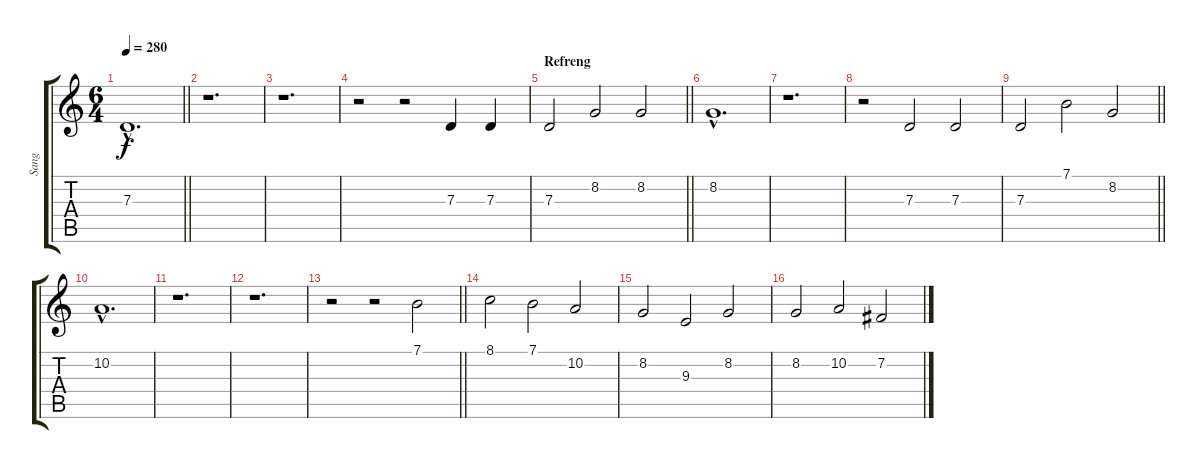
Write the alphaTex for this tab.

\track ("Sang" "Sang") {instrument tuba}
\staff {score tabs}
\tuning (E4 B3 G3 D3 A2 E2) {hide}
\ts (6 4)
\tempo 280
\clef g2
\barLineRight lightlight
\ks c
7.3{hac}.1{d dy f} |
r.1{d} |
r.1{d} |
r.2 r.2 7.3.4 7.3.4 |
\section ("" "Refreng")
\barLineRight lightlight
7.3.2 8.2.2 8.2.2 |
8.2{hac}.1{d} |
r.1{d} |
r.2 7.3.2 7.3.2 |
\barLineRight lightlight
7.3.2 7.1.2 8.2.2 |
10.2{hac}.1{d} |
r.1{d} |
r.1{d} |
\barLineRight lightlight
r.2 r.2 7.1.2 |
8.1.2 7.1.2 10.2.2 |
8.2.2 9.3.2 8.2.2 |
8.2.2 10.2.2 7.2.2
